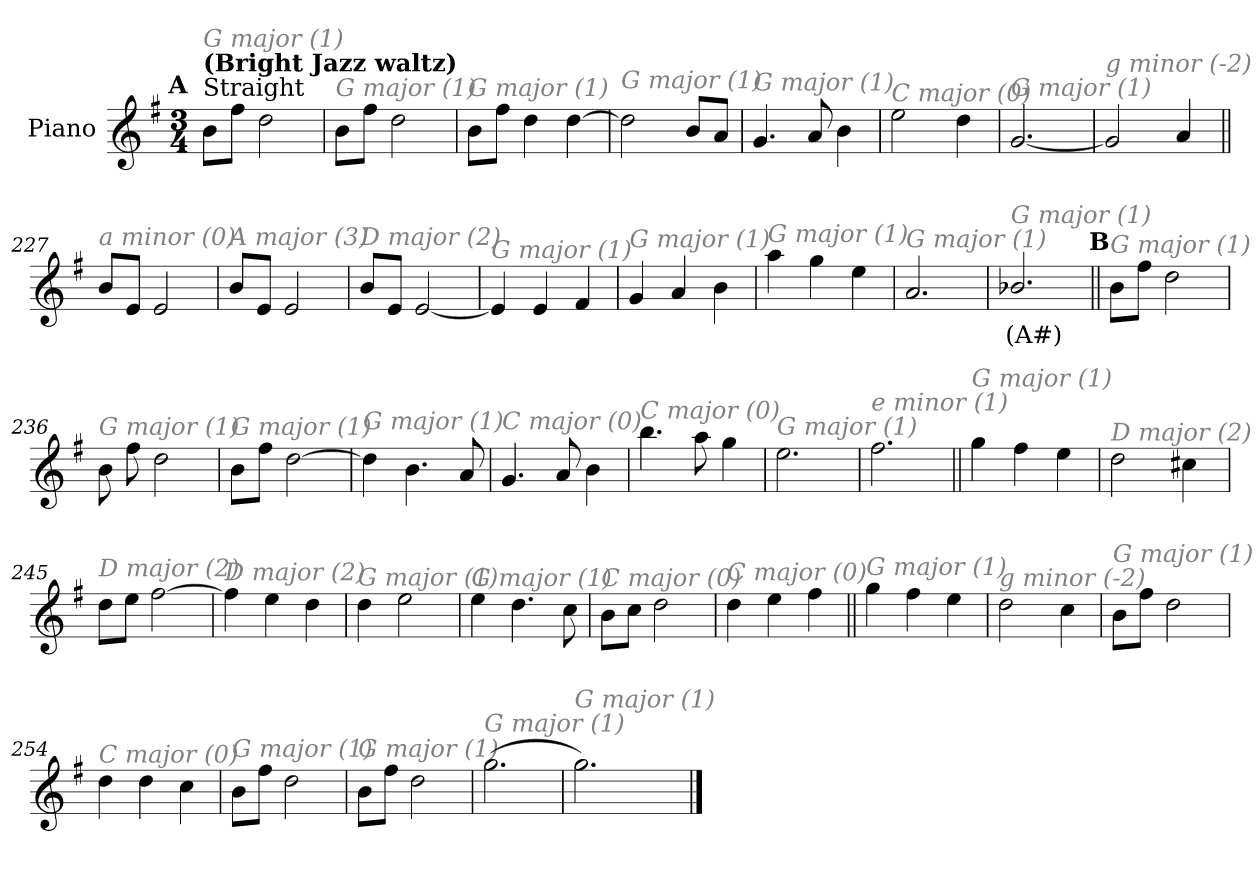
**kern	**text
*part1	*part1
*staff1	*staff1
*I"Piano	*
*I'Pno.	*
*clefG2	*
*k[f#]	*
*M3/4	*
!!LO:REH:place=s1:a:enc=none:fs=14:t=A
=1	=1
!LO:TX:a:t=Straight	!
!LO:TX:a:B:t=(Bright Jazz waltz)	!
!LO:TX:i:color=#808080:t=G major (1)	!
8b\L	.
8ff#\J	.
2dd\	.
=220	=220
!LO:TX:i:color=#808080:t=G major (1)	!
8b\L	.
8ff#\J	.
2dd\	.
=221	=221
!LO:TX:i:color=#808080:t=G major (1)	!
8b\L	.
8ff#\J	.
4dd\	.
[4dd\	.
=222	=222
!LO:TX:i:color=#808080:t=G major (1)	!
2dd\]	.
8b/L	.
8a/J	.
!!LO:LB:g=z
=223	=223
!LO:TX:i:color=#808080:t=G major (1)	!
4.g/	.
8a/	.
4b\	.
=224	=224
!LO:TX:i:color=#808080:t=C major (0)	!
2ee\	.
4dd\	.
=225	=225
!LO:TX:i:color=#808080:t=G major (1)	!
[2.g/	.
=226	=226
!LO:TX:i:color=#808080:t=g minor (-2)	!
2g/]	.
4a/	.
!!LO:LB:g=z
=227||	=227||
!LO:TX:i:color=#808080:t=a minor (0)	!
8b/L	.
8e/J	.
2e/	.
=228	=228
!LO:TX:i:color=#808080:t=A major (3)	!
8b/L	.
8e/J	.
2e/	.
=229	=229
!LO:TX:i:color=#808080:t=D major (2)	!
8b/L	.
8e/J	.
[2e/	.
=230	=230
!LO:TX:i:color=#808080:t=G major (1)	!
4e/]	.
4e/	.
4f#/	.
!!LO:LB:g=z
=231	=231
!LO:TX:i:color=#808080:t=G major (1)	!
4g/	.
4a/	.
4b\	.
=232	=232
!LO:TX:i:color=#808080:t=G major (1)	!
4aa\	.
4gg\	.
4ee\	.
=233	=233
!LO:TX:i:color=#808080:t=G major (1)	!
2.a/	.
=234	=234
!LO:TX:i:color=#808080:t=G major (1)	!
2.b-Xi/	(A#)
!!LO:LB:g=z
!!LO:REH:place=s1:a:enc=none:fs=14:t=B
=235||	=235||
!LO:TX:i:color=#808080:t=G major (1)	!
8b\L	.
8ff#\J	.
2dd\	.
=236	=236
!LO:TX:i:color=#808080:t=G major (1)	!
8b\	.
8ff#\	.
2dd\	.
=237	=237
!LO:TX:i:color=#808080:t=G major (1)	!
8b\L	.
8ff#\J	.
[2dd\	.
=238	=238
!LO:TX:i:color=#808080:t=G major (1)	!
4dd\]	.
4.b\	.
8a/	.
!!LO:LB:g=z
=239	=239
!LO:TX:i:color=#808080:t=C major (0)	!
4.g/	.
8a/	.
4b\	.
=240	=240
!LO:TX:i:color=#808080:t=C major (0)	!
4.bb\	.
8aa\	.
4gg\	.
=241	=241
!LO:TX:i:color=#808080:t=G major (1)	!
2.ee\	.
=242	=242
!LO:TX:i:color=#808080:t=e minor (1)	!
2.ff#\	.
!!LO:LB:g=z
=243||	=243||
!LO:TX:i:color=#808080:t=G major (1)	!
4gg\	.
4ff#\	.
4ee\	.
=244	=244
!LO:TX:i:color=#808080:t=D major (2)	!
2dd\	.
4cc#X\	.
=245	=245
!LO:TX:i:color=#808080:t=D major (2)	!
8dd\L	.
8ee\J	.
[2ff#\	.
=246	=246
!LO:TX:i:color=#808080:t=D major (2)	!
4ff#\]	.
4ee\	.
4dd\	.
!!LO:LB:g=z
=247	=247
!LO:TX:i:color=#808080:t=G major (1)	!
4dd\	.
2ee\	.
=248	=248
!LO:TX:i:color=#808080:t=G major (1)	!
4ee\	.
4.dd\	.
8cc\	.
=249	=249
!LO:TX:i:color=#808080:t=C major (0)	!
8b\L	.
8cc\J	.
2dd\	.
=250	=250
!LO:TX:i:color=#808080:t=C major (0)	!
4dd\	.
4ee\	.
4ff#\	.
!!LO:LB:g=z
=251||	=251||
!LO:TX:i:color=#808080:t=G major (1)	!
4gg\	.
4ff#\	.
4ee\	.
=252	=252
!LO:TX:i:color=#808080:t=g minor (-2)	!
2dd\	.
4cc\	.
=253	=253
!LO:TX:i:color=#808080:t=G major (1)	!
8b\L	.
8ff#\J	.
2dd\	.
=254	=254
!LO:TX:i:color=#808080:t=C major (0)	!
4dd\	.
4dd\	.
4cc\	.
!!LO:LB:g=z
=255	=255
!LO:TX:i:color=#808080:t=G major (1)	!
8b\L	.
8ff#\J	.
2dd\	.
=256	=256
!LO:TX:i:color=#808080:t=G major (1)	!
8b\L	.
8ff#\J	.
2dd\	.
=257	=257
!LO:TX:i:color=#808080:t=G major (1)	!
(>2.gg\	.
=258	=258
!LO:TX:i:color=#808080:t=G major (1)	!
2.gg\)	.
==	==
*-	*-
